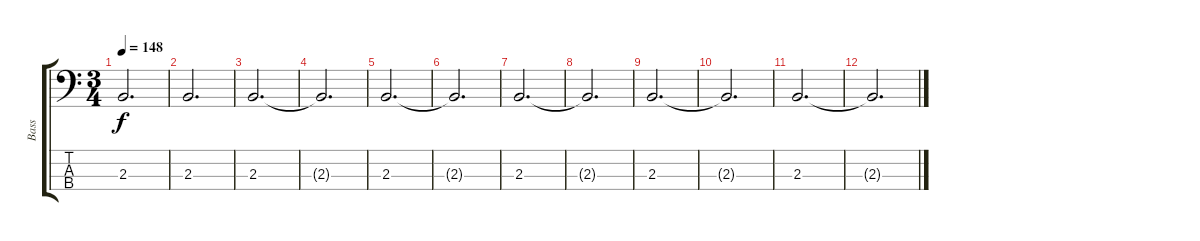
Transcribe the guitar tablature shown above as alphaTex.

\track ("Bass" "Bass") {instrument fretlessbass}
\staff {score tabs}
\tuning (G2 D2 A1 E1) {hide}
\ts (3 4)
\tempo 148
\clef f4
\ks c
2.3.2{d dy f} |
2.3.2{d} |
2.3.2{d volume 8} |
2.3{t}.2{d} |
2.3.2{d} |
2.3{t}.2{d} |
2.3.2{d} |
2.3{t}.2{d} |
2.3.2{d} |
2.3{t}.2{d} |
2.3.2{d} |
2.3{t}.2{d}
